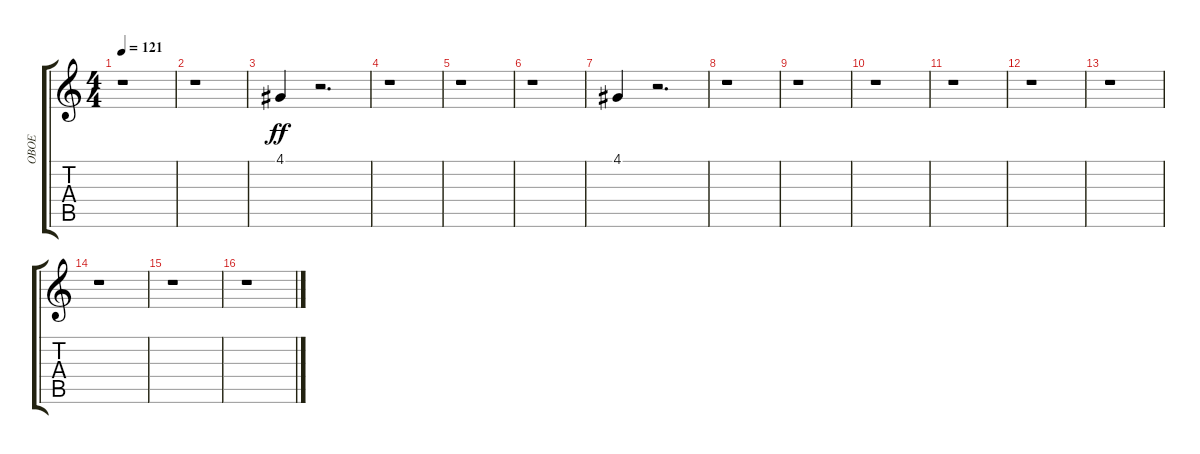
\track ("OBOE" "OBOE") {instrument oboe}
\staff {score tabs}
\tuning (E4 B3 G3 D3 A2 E2) {hide}
\ts (4 4)
\tempo 121
\clef g2
\ks c
r.1{dy ff} |
r.1 |
4.1.4 r.2{d} |
r.1 |
r.1 |
r.1 |
4.1.4 r.2{d} |
r.1 |
r.1 |
r.1 |
r.1 |
r.1 |
r.1 |
r.1 |
r.1 |
r.1
